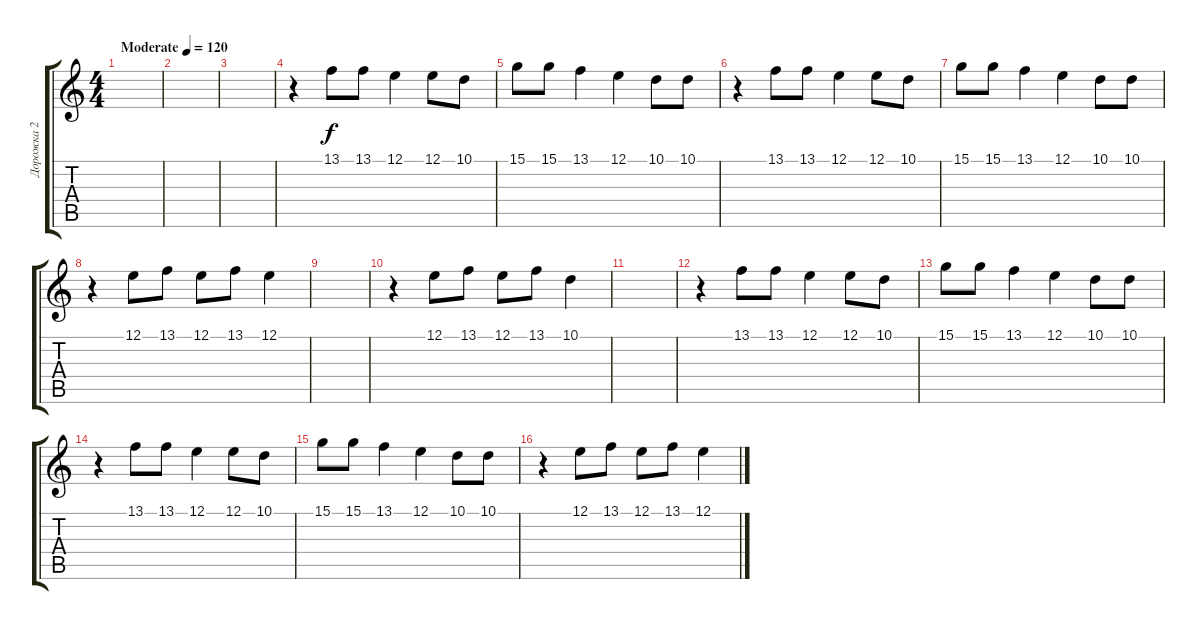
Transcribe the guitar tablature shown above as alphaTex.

\track ("Дорожка 2" "Дорожка 2") {instrument lead3calliope}
\staff {score tabs}
\tuning (E4 B3 G3 D3 A2 E2) {hide}
\ts (4 4)
\tempo (120 "Moderate")
\clef g2
\ks c
|
|
|
r.4 13.1.8 13.1.8 12.1.4 12.1.8 10.1.8 |
15.1.8 15.1.8 13.1.4 12.1.4 10.1.8 10.1.8 |
r.4 13.1.8 13.1.8 12.1.4 12.1.8 10.1.8 |
15.1.8 15.1.8 13.1.4 12.1.4 10.1.8 10.1.8 |
r.4 12.1.8 13.1.8 12.1.8 13.1.8 12.1.4 |
|
r.4 12.1.8 13.1.8 12.1.8 13.1.8 10.1.4 |
|
r.4 13.1.8 13.1.8 12.1.4 12.1.8 10.1.8 |
15.1.8 15.1.8 13.1.4 12.1.4 10.1.8 10.1.8 |
r.4 13.1.8 13.1.8 12.1.4 12.1.8 10.1.8 |
15.1.8 15.1.8 13.1.4 12.1.4 10.1.8 10.1.8 |
r.4 12.1.8 13.1.8 12.1.8 13.1.8 12.1.4
